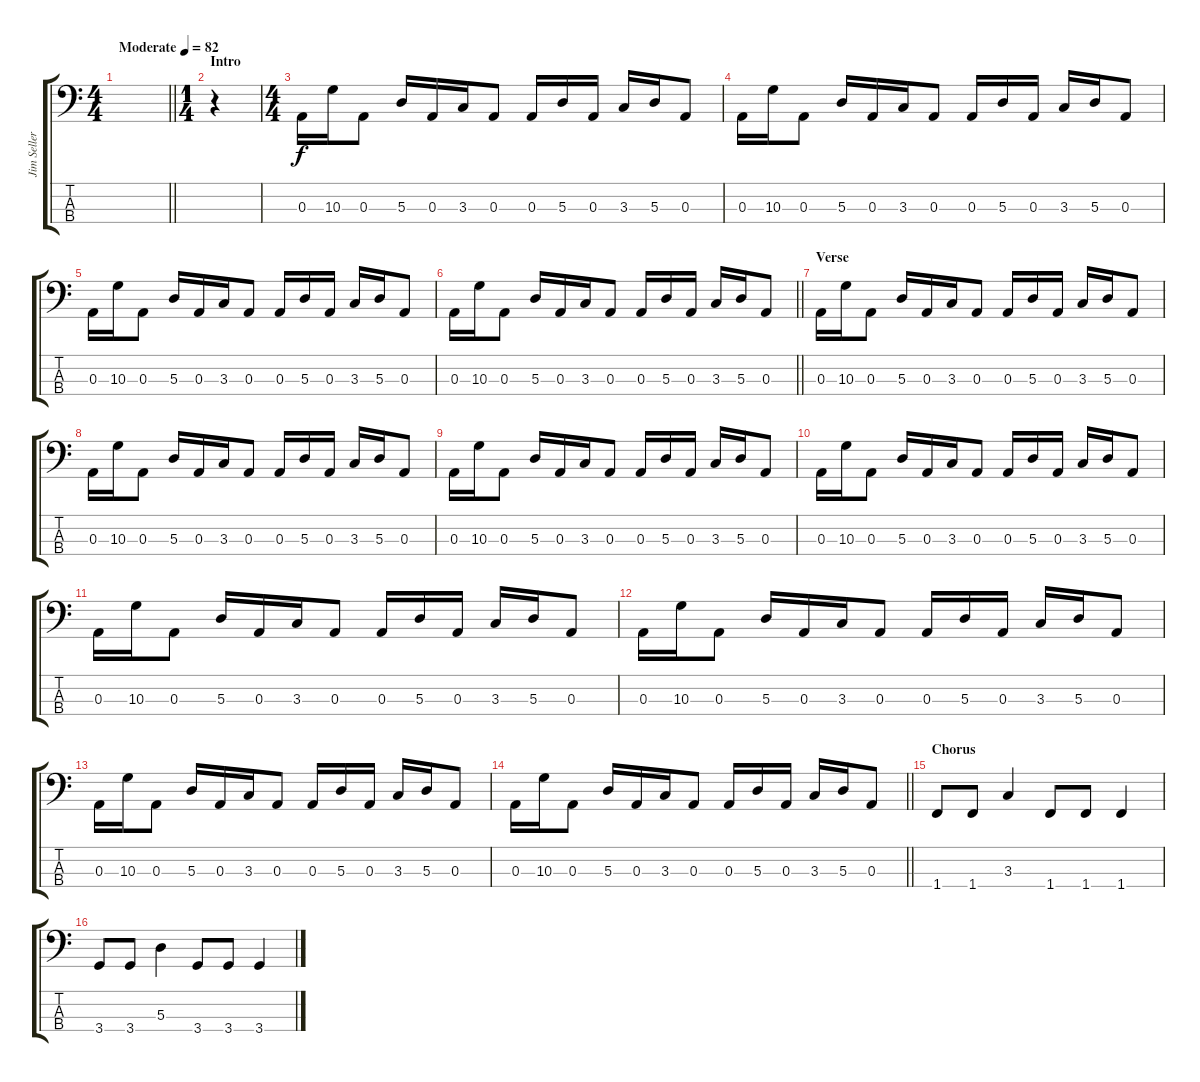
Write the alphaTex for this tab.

\track ("Jim Sellers (Bass)" "Jim Seller") {instrument synthbass2}
\staff {score tabs}
\tuning (G2 D2 A1 E1) {hide}
\ts (4 4)
\tempo (82 "Moderate")
\clef f4
\barLineRight lightlight
\ks c
|
\ts (1 4)
\section ("" "Intro")
r.4 |
\ts (4 4)
0.3.16 10.3.16 0.3.8 5.3.16 0.3.16 3.3.16 0.3.8 0.3.16 5.3.16 0.3.16 3.3.16 5.3.16 0.3.8 |
0.3.16 10.3.16 0.3.8 5.3.16 0.3.16 3.3.16 0.3.8 0.3.16 5.3.16 0.3.16 3.3.16 5.3.16 0.3.8 |
0.3.16 10.3.16 0.3.8 5.3.16 0.3.16 3.3.16 0.3.8 0.3.16 5.3.16 0.3.16 3.3.16 5.3.16 0.3.8 |
\barLineRight lightlight
0.3.16 10.3.16 0.3.8 5.3.16 0.3.16 3.3.16 0.3.8 0.3.16 5.3.16 0.3.16 3.3.16 5.3.16 0.3.8 |
\section ("" "Verse")
0.3.16 10.3.16 0.3.8 5.3.16 0.3.16 3.3.16 0.3.8 0.3.16 5.3.16 0.3.16 3.3.16 5.3.16 0.3.8 |
0.3.16 10.3.16 0.3.8 5.3.16 0.3.16 3.3.16 0.3.8 0.3.16 5.3.16 0.3.16 3.3.16 5.3.16 0.3.8 |
0.3.16 10.3.16 0.3.8 5.3.16 0.3.16 3.3.16 0.3.8 0.3.16 5.3.16 0.3.16 3.3.16 5.3.16 0.3.8 |
0.3.16 10.3.16 0.3.8 5.3.16 0.3.16 3.3.16 0.3.8 0.3.16 5.3.16 0.3.16 3.3.16 5.3.16 0.3.8 |
0.3.16 10.3.16 0.3.8 5.3.16 0.3.16 3.3.16 0.3.8 0.3.16 5.3.16 0.3.16 3.3.16 5.3.16 0.3.8 |
0.3.16 10.3.16 0.3.8 5.3.16 0.3.16 3.3.16 0.3.8 0.3.16 5.3.16 0.3.16 3.3.16 5.3.16 0.3.8 |
0.3.16 10.3.16 0.3.8 5.3.16 0.3.16 3.3.16 0.3.8 0.3.16 5.3.16 0.3.16 3.3.16 5.3.16 0.3.8 |
\barLineRight lightlight
0.3.16 10.3.16 0.3.8 5.3.16 0.3.16 3.3.16 0.3.8 0.3.16 5.3.16 0.3.16 3.3.16 5.3.16 0.3.8 |
\section ("" "Chorus")
1.4.8 1.4.8 3.3.4 1.4.8 1.4.8 1.4.4 |
3.4.8 3.4.8 5.3.4 3.4.8 3.4.8 3.4.4
